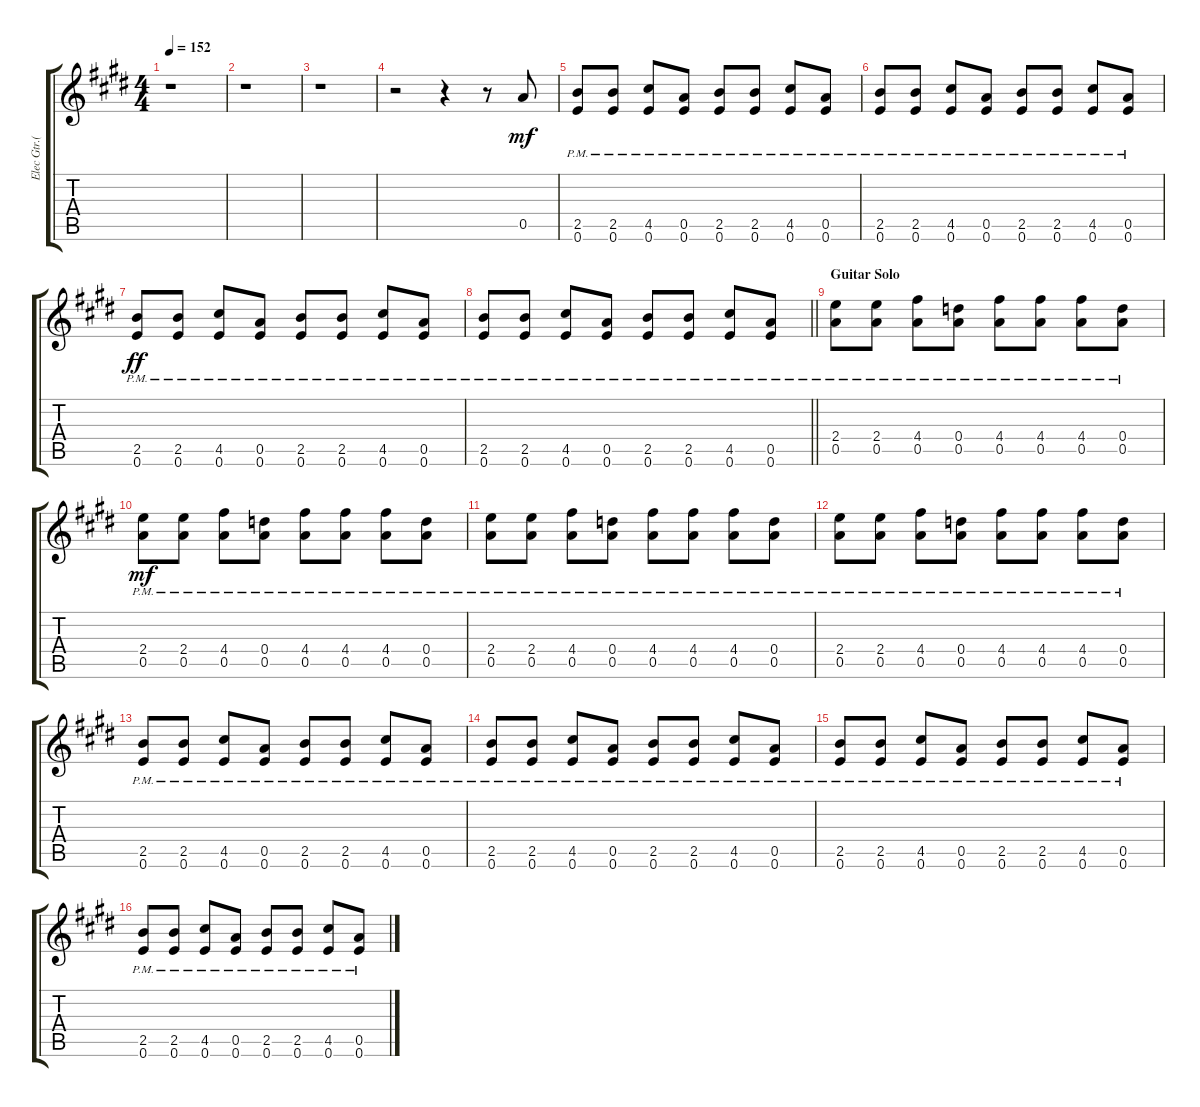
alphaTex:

\track ("Elec Gtr.(Clean) " "Elec Gtr.(") {instrument electricguitarclean}
\staff {score tabs}
\tuning (E4 B3 G4 D4 A3 E3) {hide}
\ts (4 4)
\tempo 152
\clef g2
\ks e
r.1{dy mf instrument electricguitarclean} |
r.1 |
r.1 |
\ks c#minor
r.2 r.4 r.8 0.5.8 |
(2.5{pm} 0.6{pm}).8 (2.5{pm} 0.6{pm}).8 (4.5{pm} 0.6{pm}).8 (0.5{pm} 0.6{pm}).8 (2.5{pm} 0.6{pm}).8 (2.5{pm} 0.6{pm}).8 (4.5{pm} 0.6{pm}).8 (0.5{pm} 0.6{pm}).8 |
(2.5{pm} 0.6{pm}).8 (2.5{pm} 0.6{pm}).8 (4.5{pm} 0.6{pm}).8 (0.5{pm} 0.6{pm}).8 (2.5{pm} 0.6{pm}).8 (2.5{pm} 0.6{pm}).8 (4.5{pm} 0.6{pm}).8 (0.5{pm} 0.6{pm}).8 |
\ks e
(2.5{pm} 0.6{pm}).8{dy ff} (2.5{pm} 0.6{pm}).8 (4.5{pm} 0.6{pm}).8 (0.5{pm} 0.6{pm}).8 (2.5{pm} 0.6{pm}).8 (2.5{pm} 0.6{pm}).8 (4.5{pm} 0.6{pm}).8 (0.5{pm} 0.6{pm}).8 |
\barLineRight lightlight
\ks c#minor
(2.5{pm} 0.6{pm}).8 (2.5{pm} 0.6{pm}).8 (4.5{pm} 0.6{pm}).8 (0.5{pm} 0.6{pm}).8 (2.5{pm} 0.6{pm}).8 (2.5{pm} 0.6{pm}).8 (4.5{pm} 0.6{pm}).8 (0.5{pm} 0.6{pm}).8 |
\section ("" "Guitar Solo")
(2.4{pm} 0.5{pm}).8 (2.4{pm} 0.5{pm}).8 (4.4{pm} 0.5{pm}).8 (0.4{pm} 0.5{pm}).8 (4.4{pm} 0.5{pm}).8 (4.4{pm} 0.5{pm}).8 (4.4{pm} 0.5{pm}).8 (0.4{pm} 0.5{pm}).8 |
\ks e
(2.4{pm} 0.5{pm}).8{dy mf} (2.4{pm} 0.5{pm}).8 (4.4{pm} 0.5{pm}).8 (0.4{pm} 0.5{pm}).8 (4.4{pm} 0.5{pm}).8 (4.4{pm} 0.5{pm}).8 (4.4{pm} 0.5{pm}).8 (0.4{pm} 0.5{pm}).8 |
\ks c#minor
(2.4{pm} 0.5{pm}).8 (2.4{pm} 0.5{pm}).8 (4.4{pm} 0.5{pm}).8 (0.4{pm} 0.5{pm}).8 (4.4{pm} 0.5{pm}).8 (4.4{pm} 0.5{pm}).8 (4.4{pm} 0.5{pm}).8 (0.4{pm} 0.5{pm}).8 |
(2.4{pm} 0.5{pm}).8 (2.4{pm} 0.5{pm}).8 (4.4{pm} 0.5{pm}).8 (0.4{pm} 0.5{pm}).8 (4.4{pm} 0.5{pm}).8 (4.4{pm} 0.5{pm}).8 (4.4{pm} 0.5{pm}).8 (0.4{pm} 0.5{pm}).8 |
\ks e
(2.5{pm} 0.6{pm}).8 (2.5{pm} 0.6{pm}).8 (4.5{pm} 0.6{pm}).8 (0.5{pm} 0.6{pm}).8 (2.5{pm} 0.6{pm}).8 (2.5{pm} 0.6{pm}).8 (4.5{pm} 0.6{pm}).8 (0.5{pm} 0.6{pm}).8 |
\ks c#minor
(2.5{pm} 0.6{pm}).8 (2.5{pm} 0.6{pm}).8 (4.5{pm} 0.6{pm}).8 (0.5{pm} 0.6{pm}).8 (2.5{pm} 0.6{pm}).8 (2.5{pm} 0.6{pm}).8 (4.5{pm} 0.6{pm}).8 (0.5{pm} 0.6{pm}).8 |
(2.5{pm} 0.6{pm}).8 (2.5{pm} 0.6{pm}).8 (4.5{pm} 0.6{pm}).8 (0.5{pm} 0.6{pm}).8 (2.5{pm} 0.6{pm}).8 (2.5{pm} 0.6{pm}).8 (4.5{pm} 0.6{pm}).8 (0.5{pm} 0.6{pm}).8 |
\ks e
(2.5{pm} 0.6{pm}).8 (2.5{pm} 0.6{pm}).8 (4.5{pm} 0.6{pm}).8 (0.5{pm} 0.6{pm}).8 (2.5{pm} 0.6{pm}).8 (2.5{pm} 0.6{pm}).8 (4.5{pm} 0.6{pm}).8 (0.5{pm} 0.6{pm}).8
